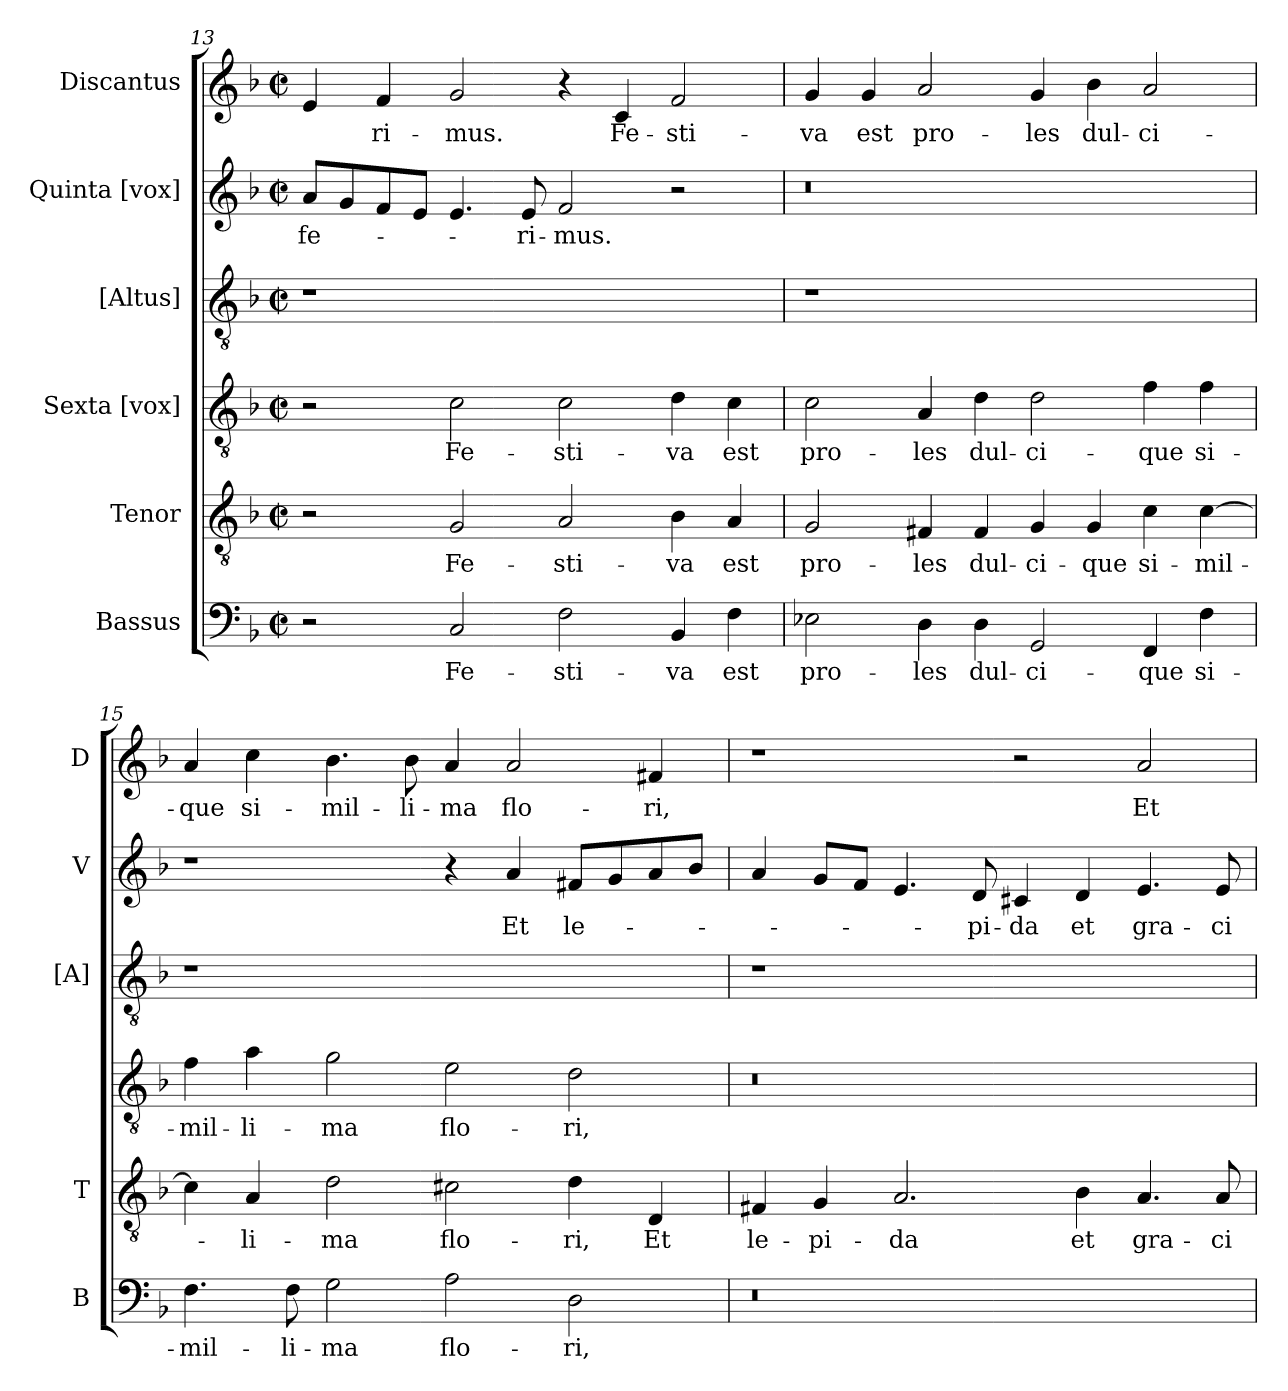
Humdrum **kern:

**kern	**text	**kern	**text	**kern	**text	**kern	**kern	**text	**kern	**text
*part6	*part6	*part5	*part5	*part4	*part4	*part3	*part2	*part2	*part1	*part1
*staff6	*staff6	*staff5	*staff5	*staff4	*staff4	*staff3	*staff2	*staff2	*staff1	*staff1
*I"Bassus	*	*I"Tenor	*	*I"Sexta [vox]	*	*I"[Altus]	*I"Quinta [vox]	*	*I"Discantus	*
*I'B	*	*I'T	*	*	*	*I'[A]	*I'V	*	*I'D	*
*clefF4	*	*clefGv2	*	*clefGv2	*	*clefGv2	*clefG2	*	*clefG2	*
*k[b-]	*	*k[b-]	*	*k[b-]	*	*k[b-]	*k[b-]	*	*k[b-]	*
*F:	*	*F:	*	*F:	*	*F:	*F:	*	*F:	*
*M2/2	*	*M2/2	*	*M2/2	*	*M2/2	*M2/2	*	*M2/2	*
*met(c|)	*	*met(c|)	*	*met(c|)	*	*met(c|)	*met(c|)	*	*met(c|)	*
=13	=13	=13	=13	=13	=13	=13	=13	=13	=13	=13
2r	.	2r	.	2r	.	1r	8a/L	fe-	4e/	.
.	.	.	.	.	.	.	8g/	.	.	.
.	.	.	.	.	.	.	8f/	.	4f/	-ri-
.	.	.	.	.	.	.	8e/J	.	.	.
2C/	Fe-	2G/	Fe-	2c\	Fe-	.	4.e/	.	2g/	-mus.
.	.	.	.	.	.	.	8e/	-ri-	.	.
2F\	-sti-	2A/	-sti-	2c\	-sti-	1ryy	2f/	-mus.	4r	.
.	.	.	.	.	.	.	.	.	4c/	Fe-
4BB-/	-va	4B-\	-va	4d\	-va	.	2r	.	2f/	-sti-
4F\	est	4A/	est	4c\	est	.	.	.	.	.
!!LO:LB:g=z
=14	=14	=14	=14	=14	=14	=14	=14	=14	=14	=14
2E-X\	pro-	2G/	pro-	2c\	pro-	1r	0r	.	4g/	-va
.	.	.	.	.	.	.	.	.	4g/	est
4D\	-les	4F#X/	-les	4A/	-les	.	.	.	2a/	pro-
4D\	dul-	4F#/	dul-	4d\	dul-	.	.	.	.	.
2GG/	-ci-	4G/	-ci-	2d\	-ci-	1ryy	.	.	4g/	-les
.	.	4G/	-que	.	.	.	.	.	4b-\	dul-
4FF/	-que	4c\	si-	4f\	-que	.	.	.	2a/	-ci-
4F\	si-	[4c\	-mil-	4f\	si-	.	.	.	.	.
=15	=15	=15	=15	=15	=15	=15	=15	=15	=15	=15
4.F\	-mil-	4c\]	.	4f\	-mil-	1r	1r	.	4a/	-que
.	.	4A/	-li-	4a\	-li-	.	.	.	4cc\	si-
8F\	-li-	.	.	.	.	.	.	.	.	.
2G\	-ma	2d\	-ma	2g\	-ma	.	.	.	4.b-\	-mil-
.	.	.	.	.	.	.	.	.	8b-\	-li-
2A\	flo-	2c#X\	flo-	2e\	flo-	1ryy	4r	.	4a/	-ma
.	.	.	.	.	.	.	4a/	Et	2a/	flo-
2D\	-ri,	4d\	-ri,	2d\	-ri,	.	8f#X/L	le-	.	.
.	.	.	.	.	.	.	8g/	.	.	.
.	.	4D/	Et	.	.	.	8a/	.	4f#X/	-ri,
.	.	.	.	.	.	.	8b-/J	.	.	.
=16	=16	=16	=16	=16	=16	=16	=16	=16	=16	=16
0r	.	4F#X/	le-	0r	.	1r	4a/	.	1r	.
.	.	4G/	-pi-	.	.	.	8g/L	.	.	.
.	.	.	.	.	.	.	8f/J	.	.	.
.	.	2.A/	-da	.	.	.	4.e/	.	.	.
.	.	.	.	.	.	.	8d/	-pi-	.	.
.	.	.	.	.	.	1ryy	4c#X/	-da	2r	.
.	.	4B-\	et	.	.	.	4d/	et	.	.
.	.	4.A/	gra-	.	.	.	4.e/	gra-	2a/	Et
.	.	8A/	-ci-	.	.	.	8e/	-ci-	.	.
=	=	=	=	=	=	=	=	=	=	=
*-	*-	*-	*-	*-	*-	*-	*-	*-	*-	*-
